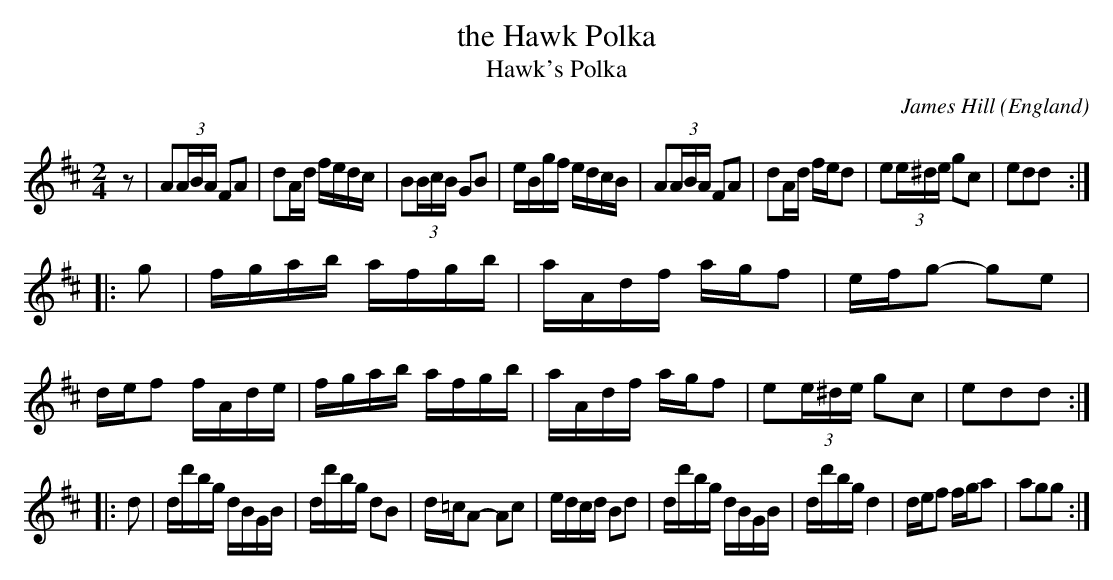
X:1
T:the Hawk Polka
T:Hawk's Polka
C:James Hill
M:2/4
O:England
K:D
z2 | \
A2(3ABA F2A2 | d2Ad fedc | B2(3BcB  G2B2 | eBgf edcB | \
A2(3ABA F2A2 | d2Ad fed2 | e2(3e^de g2c2 | e2d2d2 ::
g2 | \
fgab afgb | aAdf agf2 | efg2-    g2e2 | def2 fAde | \
fgab afgb | aAdf agf2 | e2(3e^de g2c2 | e2d2d2 ::
d2 | \
dd'bg dBGB | dd'bg d2B2 | d=cA2- A2c2 | edcd B2d2 | \
dd'bg dBGB | dd'bg d4   | def2   fga2 | a2g2g2 :|
